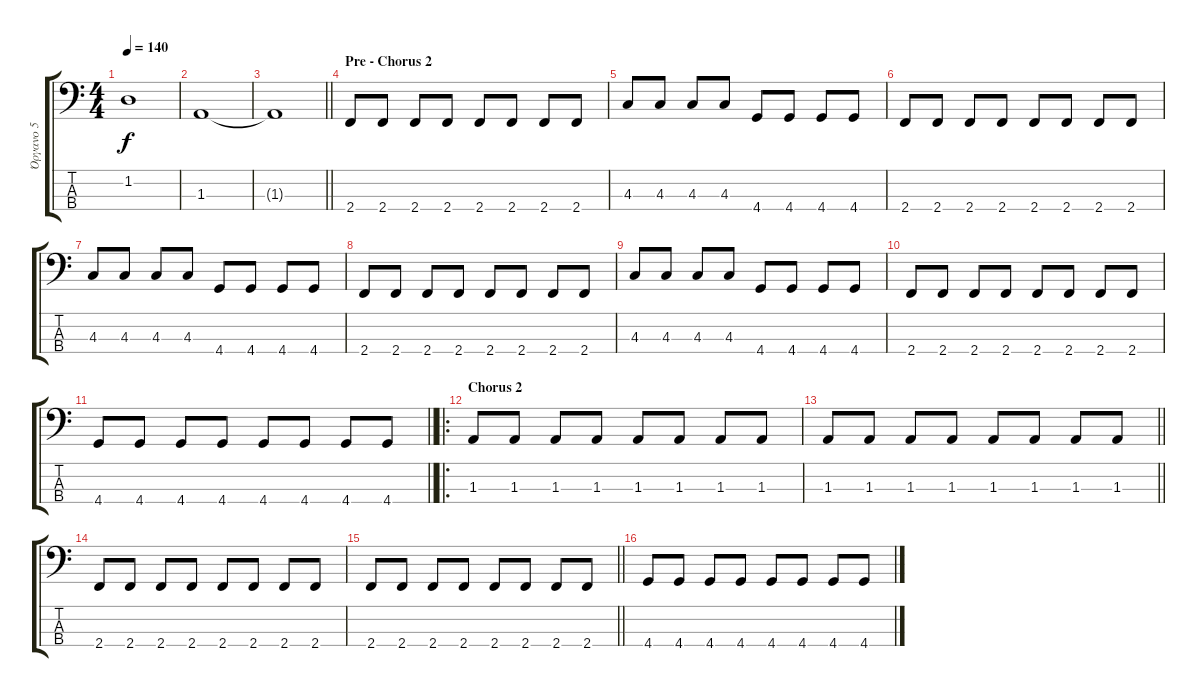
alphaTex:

\track ("Όργανο 5" "Όργανο 5") {instrument electricbassfinger}
\staff {score tabs}
\tuning (Gb2 Db2 Ab1 Eb1) {hide}
\ts (4 4)
\tempo 140
\clef f4
\ks c
1.2.1{dy f} |
1.3.1 |
\barLineRight lightlight
1.3{t}.1 |
\section ("" "Pre - Chorus 2")
2.4.8 2.4.8 2.4.8 2.4.8 2.4.8 2.4.8 2.4.8 2.4.8 |
4.3.8 4.3.8 4.3.8 4.3.8 4.4.8 4.4.8 4.4.8 4.4.8 |
2.4.8 2.4.8 2.4.8 2.4.8 2.4.8 2.4.8 2.4.8 2.4.8 |
4.3.8 4.3.8 4.3.8 4.3.8 4.4.8 4.4.8 4.4.8 4.4.8 |
2.4.8 2.4.8 2.4.8 2.4.8 2.4.8 2.4.8 2.4.8 2.4.8 |
4.3.8 4.3.8 4.3.8 4.3.8 4.4.8 4.4.8 4.4.8 4.4.8 |
2.4.8 2.4.8 2.4.8 2.4.8 2.4.8 2.4.8 2.4.8 2.4.8 |
\barLineRight lightlight
4.4.8 4.4.8 4.4.8 4.4.8 4.4.8 4.4.8 4.4.8 4.4.8 |
\ro
\section ("" "Chorus 2")
1.3.8 1.3.8 1.3.8 1.3.8 1.3.8 1.3.8 1.3.8 1.3.8 |
\barLineRight lightlight
1.3.8 1.3.8 1.3.8 1.3.8 1.3.8 1.3.8 1.3.8 1.3.8 |
2.4.8 2.4.8 2.4.8 2.4.8 2.4.8 2.4.8 2.4.8 2.4.8 |
\barLineRight lightlight
2.4.8 2.4.8 2.4.8 2.4.8 2.4.8 2.4.8 2.4.8 2.4.8 |
4.4.8 4.4.8 4.4.8 4.4.8 4.4.8 4.4.8 4.4.8 4.4.8
